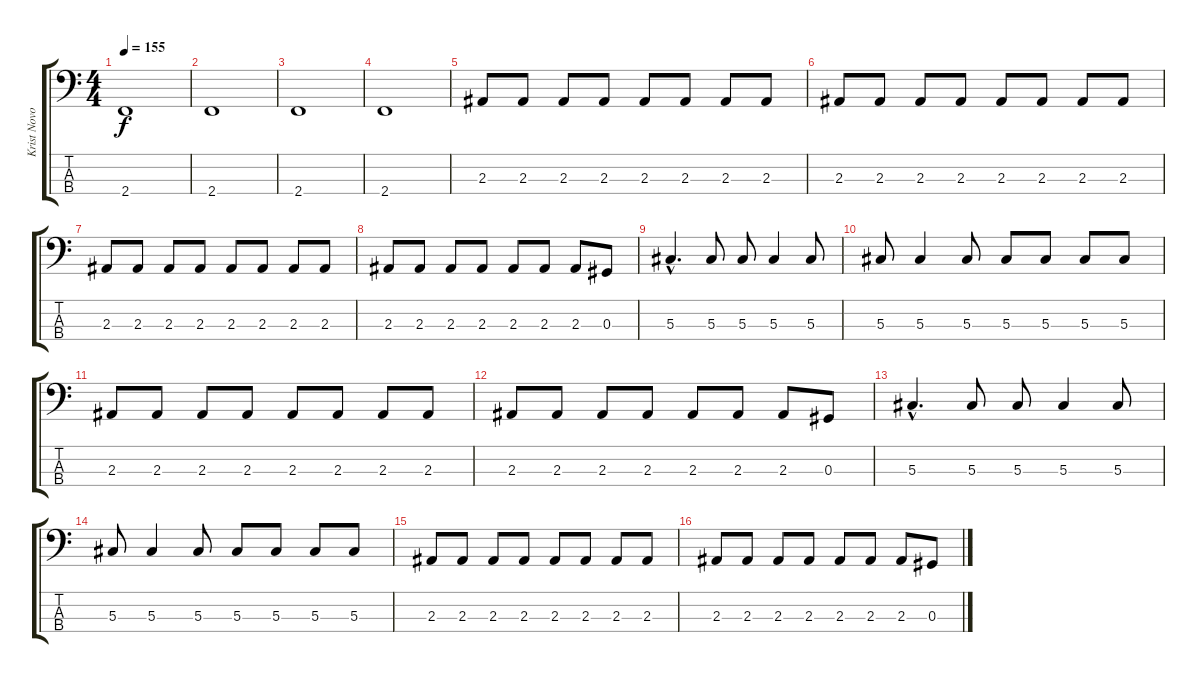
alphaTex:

\track ("Krist Novoselic" "Krist Novo") {instrument slapbass1}
\staff {score tabs}
\tuning (Gb2 Db2 Ab1 Eb1) {hide}
\ts (4 4)
\tempo 155
\clef f4
\ks c
2.4.1{dy f} |
2.4.1 |
2.4.1 |
2.4.1 |
2.3.8 2.3.8 2.3.8 2.3.8 2.3.8 2.3.8 2.3.8 2.3.8 |
2.3.8 2.3.8 2.3.8 2.3.8 2.3.8 2.3.8 2.3.8 2.3.8 |
2.3.8 2.3.8 2.3.8 2.3.8 2.3.8 2.3.8 2.3.8 2.3.8 |
2.3.8 2.3.8 2.3.8 2.3.8 2.3.8 2.3.8 2.3.8 0.3.8 |
5.3{hac}.4{d} 5.3.8 5.3.8 5.3.4 5.3.8 |
5.3.8 5.3.4 5.3.8 5.3.8 5.3.8 5.3.8 5.3.8 |
2.3.8 2.3.8 2.3.8 2.3.8 2.3.8 2.3.8 2.3.8 2.3.8 |
2.3.8 2.3.8 2.3.8 2.3.8 2.3.8 2.3.8 2.3.8 0.3.8 |
5.3{hac}.4{d} 5.3.8 5.3.8 5.3.4 5.3.8 |
5.3.8 5.3.4 5.3.8 5.3.8 5.3.8 5.3.8 5.3.8 |
2.3.8 2.3.8 2.3.8 2.3.8 2.3.8 2.3.8 2.3.8 2.3.8 |
2.3.8 2.3.8 2.3.8 2.3.8 2.3.8 2.3.8 2.3.8 0.3.8
